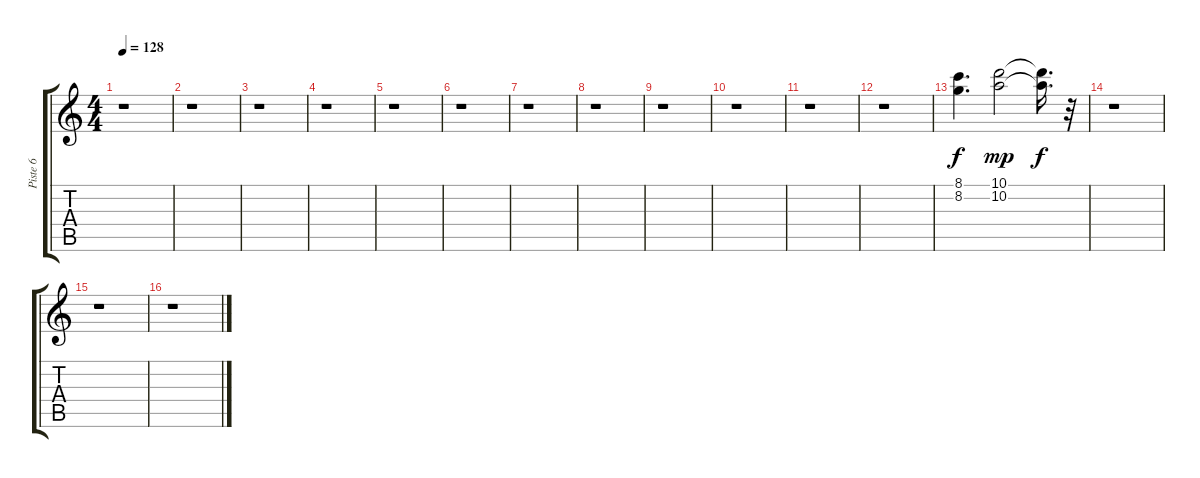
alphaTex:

\track ("Piste 6" "Piste 6") {instrument electricguitarclean}
\staff {score tabs}
\tuning (E4 B3 G3 D3 A2 E2) {hide}
\ts (4 4)
\tempo 128
\clef g2
\ks c
r.1{dy f} |
r.1 |
r.1 |
r.1 |
r.1 |
r.1 |
r.1 |
r.1 |
r.1 |
r.1 |
r.1 |
r.1 |
(8.1 8.2).4{d} (10.1 10.2).2{dy mp} (10.1{t} 10.2{t}).16{d dy f} r.32 |
r.1 |
r.1 |
r.1
